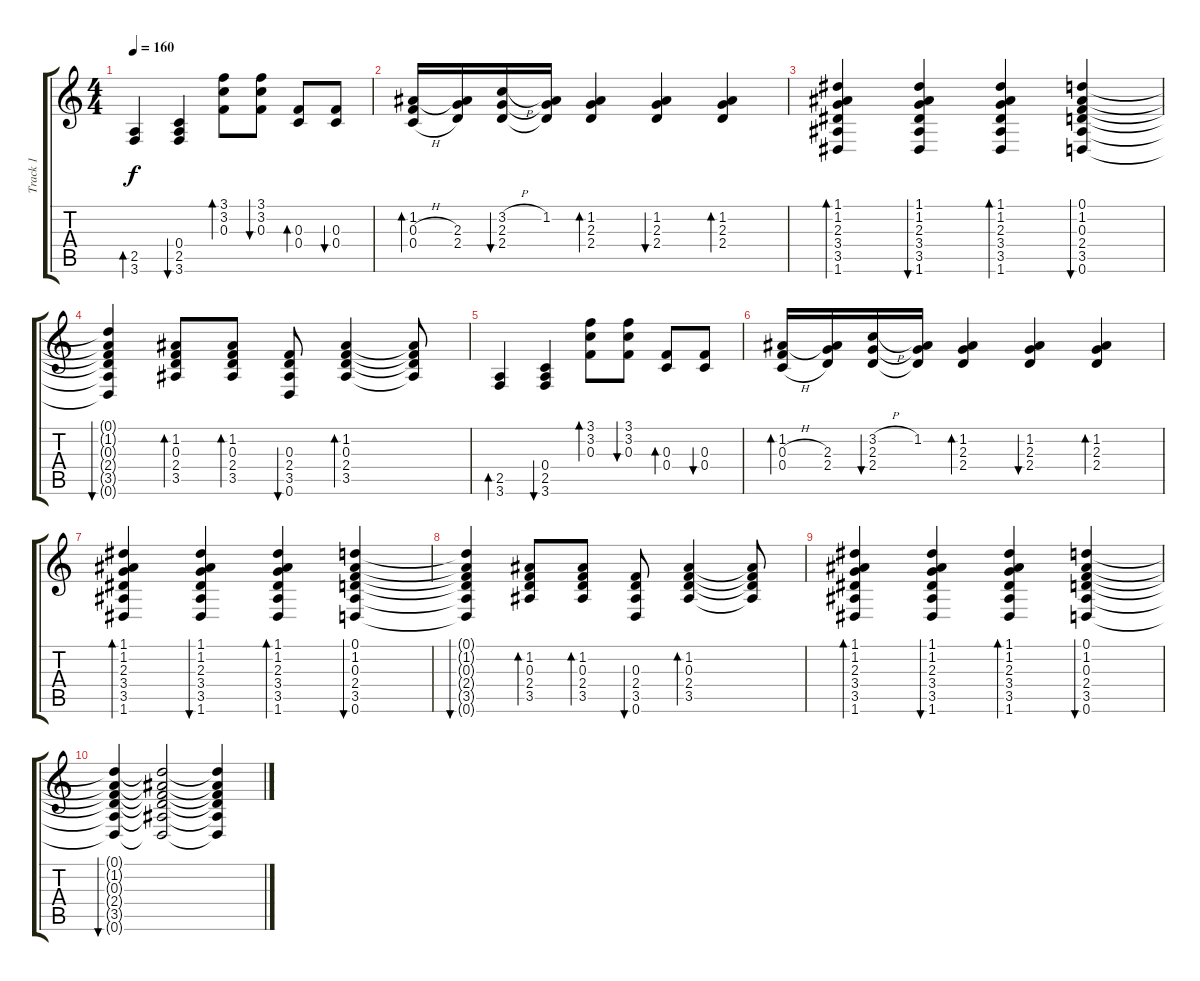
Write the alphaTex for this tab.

\track ("Track 1" "Track 1") {instrument acousticguitarsteel}
\staff {score tabs}
\tuning (D4 A3 F3 C3 G2 D2) {hide}
\ts (4 4)
\tempo 160
\clef g2
\ks c
(2.5 3.6).4{bd 30 dy f} (0.4 2.5 3.6).4{bu 30} (3.1 3.2 0.3).8{bd 30} (3.1 3.2 0.3).8{bu 30} (0.3 0.4).8{bd 30} (0.3 0.4).8{bu 30} |
(1.2 0.3{h} 0.4{h}).16{bd 30} (1.2{t} 2.3 2.4).16 (3.2{h} 2.3 2.4).16{bu 30} (1.2 2.3{t} 2.4{t}).16 (1.2 2.3 2.4).4{bd 30} (1.2 2.3 2.4).4{bu 30} (1.2 2.3 2.4).4{bd 30} |
(1.1 1.2 2.3 3.4 3.5 1.6).4{bd 30} (1.1 1.2 2.3 3.4 3.5 1.6).4{bu 30} (1.1 1.2 2.3 3.4 3.5 1.6).4{bd 30} (0.1 1.2 0.3 2.4 3.5 0.6).4{bu 30} |
(0.1{t} 1.2{t} 0.3{t} 2.4{t} 3.5{t} 0.6{t}).4{bu 30} (1.2 0.3 2.4 3.5).8{bd 30} (1.2 0.3 2.4 3.5).8{bd 30} (0.3 2.4 3.5 0.6).8{bu 30} (1.2 0.3 2.4 3.5).4{bd 30} (1.2{t} 0.3{t} 2.4{t} 3.5{t}).8 |
(2.5 3.6).4{bd 30} (0.4 2.5 3.6).4{bu 30} (3.1 3.2 0.3).8{bd 30} (3.1 3.2 0.3).8{bu 30} (0.3 0.4).8{bd 30} (0.3 0.4).8{bu 30} |
(1.2 0.3{h} 0.4{h}).16{bd 30} (1.2{t} 2.3 2.4).16 (3.2{h} 2.3 2.4).16{bu 30} (1.2 2.3{t} 2.4{t}).16 (1.2 2.3 2.4).4{bd 30} (1.2 2.3 2.4).4{bu 30} (1.2 2.3 2.4).4{bd 30} |
(1.1 1.2 2.3 3.4 3.5 1.6).4{bd 30} (1.1 1.2 2.3 3.4 3.5 1.6).4{bu 30} (1.1 1.2 2.3 3.4 3.5 1.6).4{bd 30} (0.1 1.2 0.3 2.4 3.5 0.6).4{bu 30} |
(0.1{t} 1.2{t} 0.3{t} 2.4{t} 3.5{t} 0.6{t}).4{bu 30} (1.2 0.3 2.4 3.5).8{bd 30} (1.2 0.3 2.4 3.5).8{bd 30} (0.3 2.4 3.5 0.6).8{bu 30} (1.2 0.3 2.4 3.5).4{bd 30} (1.2{t} 0.3{t} 2.4{t} 3.5{t}).8 |
(1.1 1.2 2.3 3.4 3.5 1.6).4{bd 30} (1.1 1.2 2.3 3.4 3.5 1.6).4{bu 30} (1.1 1.2 2.3 3.4 3.5 1.6).4{bd 30} (0.1 1.2 0.3 2.4 3.5 0.6).4{bu 30} |
(0.1{t} 1.2{t} 0.3{t} 2.4{t} 3.5{t} 0.6{t}).4{bu 30} (0.1{t} 1.2{t} 0.3{t} 2.4{t} 3.5{t} 0.6{t}).2 (0.1{t} 1.2{t} 0.3{t} 2.4{t} 3.5{t} 0.6{t}).4
